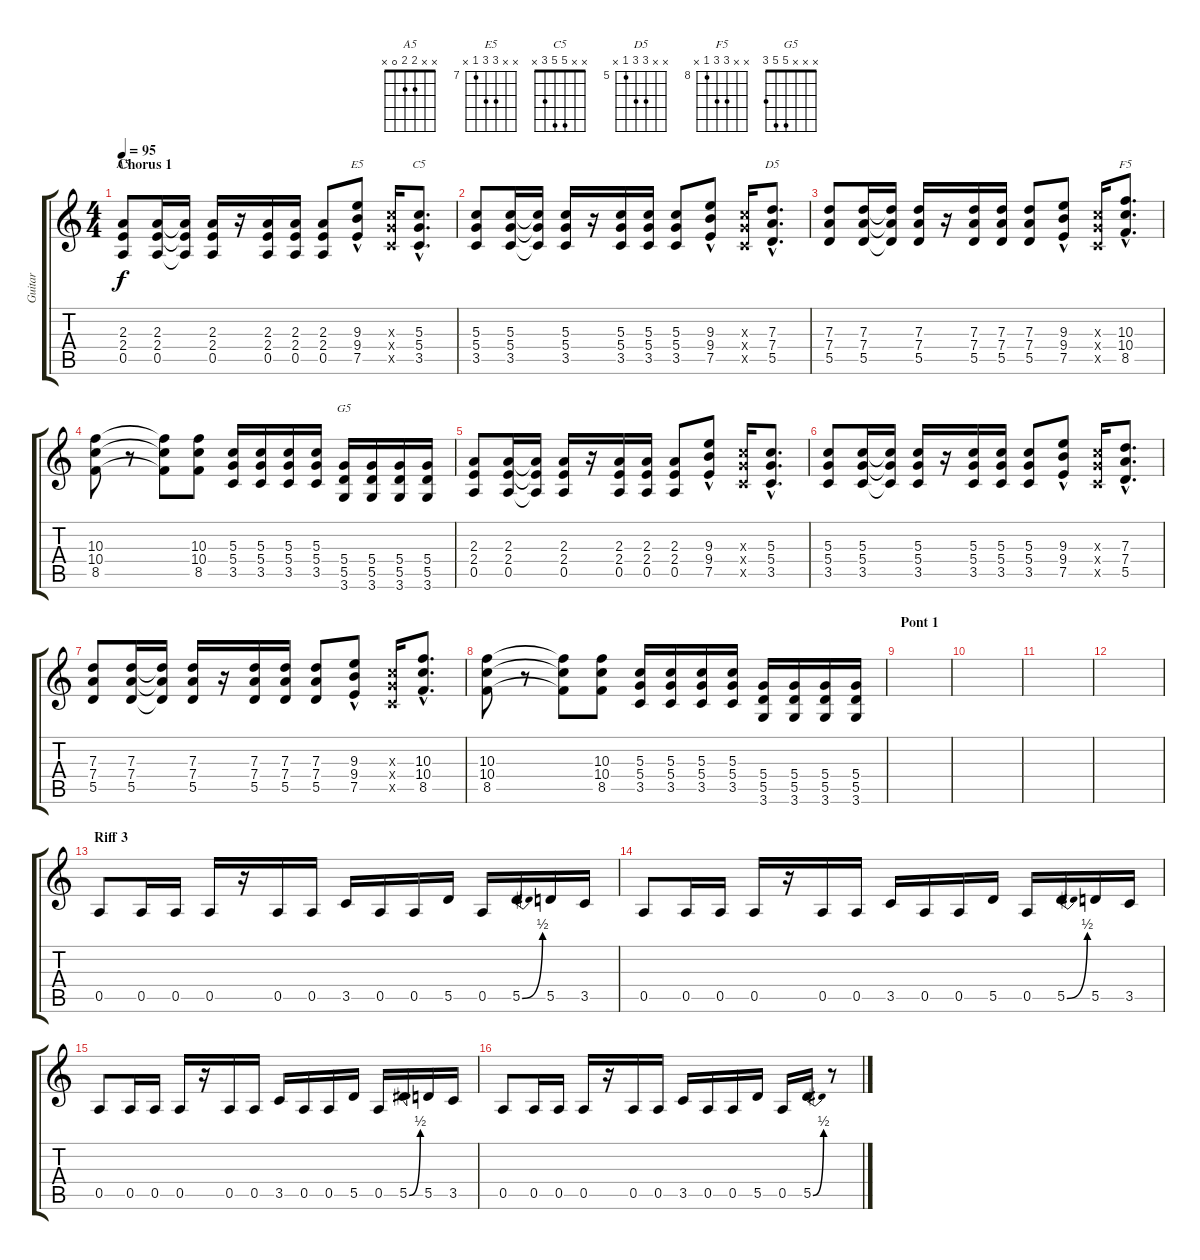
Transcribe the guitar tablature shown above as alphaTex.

\track ("Guitar" "Guitar") {instrument overdrivenguitar}
\staff {score tabs}
\tuning (E4 B3 G3 D3 A2 E2) {hide}
\chord ("A5" x x 2 2 0 x)
\chord ("E5" x x 9 9 7 x) {firstfret 7}
\chord ("C5" x x 5 5 3 x)
\chord ("D5" x x 7 7 5 x) {firstfret 5}
\chord ("F5" x x 10 10 8 x) {firstfret 8}
\chord ("G5" x x x 5 5 3)
\ts (4 4)
\section ("" "Chorus 1")
\tempo 95
\clef g2
\ks c
(2.3 2.4 0.5).8{ch "A5" dy f} (2.3 2.4 0.5).16 (2.3{t} 2.4{t} 0.5{t}).16 (2.3 2.4 0.5).16 r.16 (2.3 2.4 0.5).16 (2.3 2.4 0.5).16 (2.3 2.4 0.5).8 (9.3 9.4 7.5{hac}).8{ch "E5"} (5.3{x} 5.4{x} 3.5{x}).16 (5.3{hac} 5.4{hac} 3.5{hac}).8{d ch "C5"} |
(5.3 5.4 3.5).8 (5.3 5.4 3.5).16 (5.3{t} 5.4{t} 3.5{t}).16 (5.3 5.4 3.5).16 r.16 (5.3 5.4 3.5).16 (5.3 5.4 3.5).16 (5.3 5.4 3.5).8 (9.3 9.4 7.5{hac}).8 (5.3{x} 5.4{x} 3.5{x}).16 (7.3{hac} 7.4{hac} 5.5{hac}).8{d ch "D5"} |
(7.3 7.4 5.5).8 (7.3 7.4 5.5).16 (7.3{t} 7.4{t} 5.5{t}).16 (7.3 7.4 5.5).16 r.16 (7.3 7.4 5.5).16 (7.3 7.4 5.5).16 (7.3 7.4 5.5).8 (9.3 9.4 7.5{hac}).8 (5.3{x} 5.4{x} 3.5{x}).16 (10.3{hac} 10.4{hac} 8.5{hac}).8{d ch "F5"} |
(10.3 10.4 8.5).8 r.8 (10.3{t} 10.4{t} 8.5{t}).8 (10.3 10.4 8.5).8 (5.3 5.4 3.5).16 (5.3 5.4 3.5).16 (5.3 5.4 3.5).16 (5.3 5.4 3.5).16 (5.4 5.5 3.6).16{ch "G5"} (5.4 5.5 3.6).16 (5.4 5.5 3.6).16 (5.4 5.5 3.6).16 |
(2.3 2.4 0.5).8 (2.3 2.4 0.5).16 (2.3{t} 2.4{t} 0.5{t}).16 (2.3 2.4 0.5).16 r.16 (2.3 2.4 0.5).16 (2.3 2.4 0.5).16 (2.3 2.4 0.5).8 (9.3 9.4 7.5{hac}).8 (5.3{x} 5.4{x} 3.5{x}).16 (5.3{hac} 5.4{hac} 3.5{hac}).8{d} |
(5.3 5.4 3.5).8 (5.3 5.4 3.5).16 (5.3{t} 5.4{t} 3.5{t}).16 (5.3 5.4 3.5).16 r.16 (5.3 5.4 3.5).16 (5.3 5.4 3.5).16 (5.3 5.4 3.5).8 (9.3 9.4 7.5{hac}).8 (5.3{x} 5.4{x} 3.5{x}).16 (7.3{hac} 7.4{hac} 5.5{hac}).8{d} |
(7.3 7.4 5.5).8 (7.3 7.4 5.5).16 (7.3{t} 7.4{t} 5.5{t}).16 (7.3 7.4 5.5).16 r.16 (7.3 7.4 5.5).16 (7.3 7.4 5.5).16 (7.3 7.4 5.5).8 (9.3 9.4 7.5{hac}).8 (5.3{x} 5.4{x} 3.5{x}).16 (10.3{hac} 10.4{hac} 8.5{hac}).8{d} |
(10.3 10.4 8.5).8 r.8 (10.3{t} 10.4{t} 8.5{t}).8 (10.3 10.4 8.5).8 (5.3 5.4 3.5).16 (5.3 5.4 3.5).16 (5.3 5.4 3.5).16 (5.3 5.4 3.5).16 (5.4 5.5 3.6).16 (5.4 5.5 3.6).16 (5.4 5.5 3.6).16 (5.4 5.5 3.6).16 |
\section ("" "Pont 1")
|
|
|
|
\section ("" "Riff 3")
0.5.8 0.5.16 0.5.16 0.5.16 r.16 0.5.16 0.5.16 3.5.16 0.5.16 0.5.16 5.5.16 0.5.16 5.5{be (bend 0 0 60 2)}.16 5.5.16 3.5.16 |
0.5.8 0.5.16 0.5.16 0.5.16 r.16 0.5.16 0.5.16 3.5.16 0.5.16 0.5.16 5.5.16 0.5.16 5.5{be (bend 0 0 60 2)}.16 5.5.16 3.5.16 |
0.5.8 0.5.16 0.5.16 0.5.16 r.16 0.5.16 0.5.16 3.5.16 0.5.16 0.5.16 5.5.16 0.5.16 5.5{be (bend 0 0 60 2)}.16 5.5.16 3.5.16 |
0.5.8 0.5.16 0.5.16 0.5.16 r.16 0.5.16 0.5.16 3.5.16 0.5.16 0.5.16 5.5.16 0.5.16 5.5{be (bend 0 0 60 2)}.16 r.8
